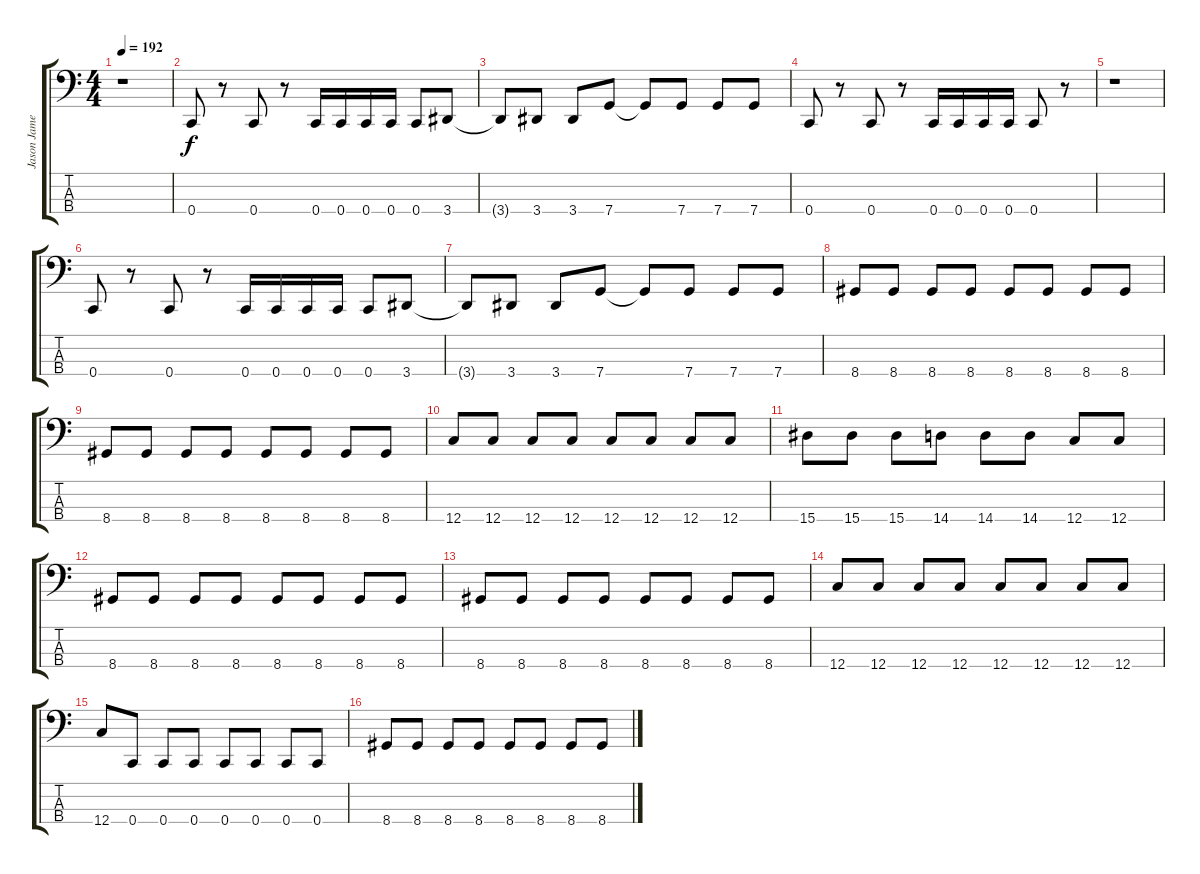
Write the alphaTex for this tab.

\track ("Jason James (Bass + Vocals)" "Jason Jame") {instrument electricbasspick}
\staff {score tabs}
\tuning (F2 C2 G1 C1) {hide}
\ts (4 4)
\tempo 192
\clef f4
\ks c
r.1{dy f} |
0.4.8 r.8 0.4.8 r.8 0.4.16 0.4.16 0.4.16 0.4.16 0.4.8 3.4.8 |
3.4{t}.8 3.4.8 3.4.8 7.4.8 7.4{t}.8 7.4.8 7.4.8 7.4.8 |
0.4.8 r.8 0.4.8 r.8 0.4.16 0.4.16 0.4.16 0.4.16 0.4.8 r.8 |
r.1 |
0.4.8 r.8 0.4.8 r.8 0.4.16 0.4.16 0.4.16 0.4.16 0.4.8 3.4.8 |
3.4{t}.8 3.4.8 3.4.8 7.4.8 7.4{t}.8 7.4.8 7.4.8 7.4.8 |
8.4.8 8.4.8 8.4.8 8.4.8 8.4.8 8.4.8 8.4.8 8.4.8 |
8.4.8 8.4.8 8.4.8 8.4.8 8.4.8 8.4.8 8.4.8 8.4.8 |
12.4.8 12.4.8 12.4.8 12.4.8 12.4.8 12.4.8 12.4.8 12.4.8 |
15.4.8 15.4.8 15.4.8 14.4.8 14.4.8 14.4.8 12.4.8 12.4.8 |
8.4.8 8.4.8 8.4.8 8.4.8 8.4.8 8.4.8 8.4.8 8.4.8 |
8.4.8 8.4.8 8.4.8 8.4.8 8.4.8 8.4.8 8.4.8 8.4.8 |
12.4.8 12.4.8 12.4.8 12.4.8 12.4.8 12.4.8 12.4.8 12.4.8 |
12.4.8 0.4.8 0.4.8 0.4.8 0.4.8 0.4.8 0.4.8 0.4.8 |
8.4.8 8.4.8 8.4.8 8.4.8 8.4.8 8.4.8 8.4.8 8.4.8
